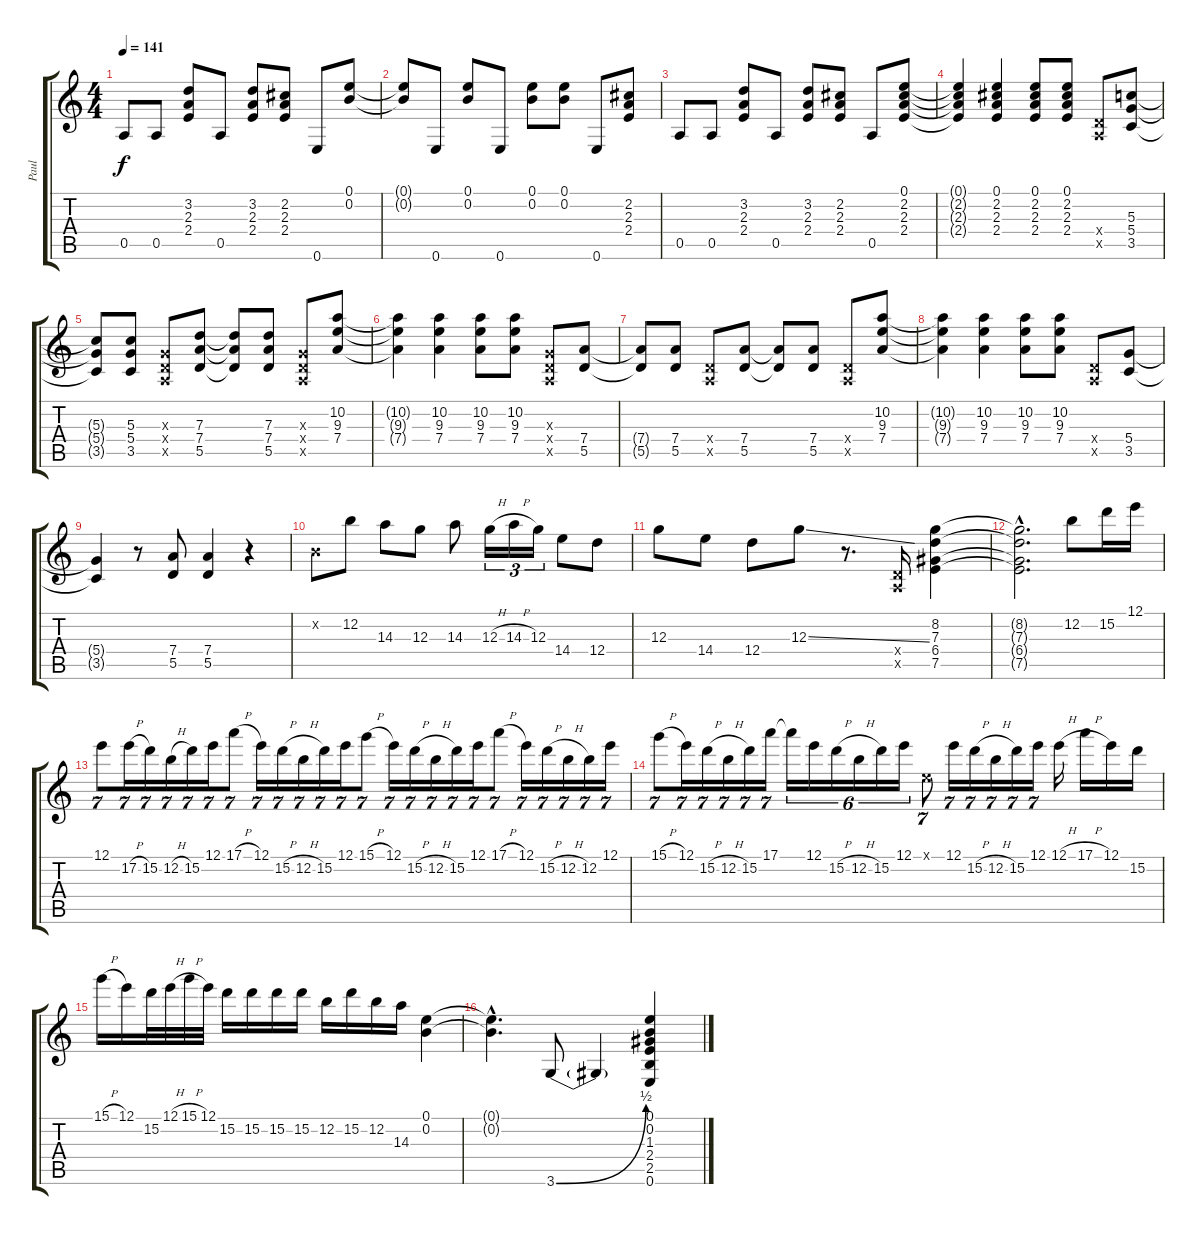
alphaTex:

\track ("Paul" "Paul") {instrument distortionguitar}
\staff {score tabs}
\tuning (E4 B3 G3 D3 A2 E2) {hide}
\ts (4 4)
\tempo 141
\clef g2
\ks c
0.5.8{dy f} 0.5.8 (3.2 2.3 2.4).8 0.5.8 (3.2 2.3 2.4).8 (2.2 2.3 2.4).8 0.6.8 (0.1 0.2).8 |
(0.1{t} 0.2{t}).8 0.6.8 (0.1 0.2).8 0.6.8 (0.1 0.2).8 (0.1 0.2).8 0.6.8 (2.2 2.3 2.4).8 |
0.5.8 0.5.8 (3.2 2.3 2.4).8 0.5.8 (3.2 2.3 2.4).8 (2.2 2.3 2.4).8 0.5.8 (0.1 2.2 2.3 2.4).8 |
(0.1{t} 2.2{t} 2.3{t} 2.4{t}).4 (0.1 2.2 2.3 2.4).4 (0.1 2.2 2.3 2.4).8 (0.1 2.2 2.3 2.4).8 (0.4{x} 0.5{x}).8 (5.3 5.4 3.5).8 |
(5.3{t} 5.4{t} 3.5{t}).8 (5.3 5.4 3.5).8 (0.3{x} 0.4{x} 0.5{x}).8 (7.3 7.4 5.5).8 (7.3{t} 7.4{t} 5.5{t}).8 (7.3 7.4 5.5).8 (0.3{x} 0.4{x} 0.5{x}).8 (10.2 9.3 7.4).8 |
(10.2{t} 9.3{t} 7.4{t}).4 (10.2 9.3 7.4).4 (10.2 9.3 7.4).8 (10.2 9.3 7.4).8 (0.3{x} 0.4{x} 0.5{x}).8 (7.4 5.5).8 |
(7.4{t} 5.5{t}).8 (7.4 5.5).8 (0.4{x} 0.5{x}).8 (7.4 5.5).8 (7.4{t} 5.5{t}).8 (7.4 5.5).8 (0.4{x} 0.5{x}).8 (10.2 9.3 7.4).8 |
(10.2{t} 9.3{t} 7.4{t}).4 (10.2 9.3 7.4).4 (10.2 9.3 7.4).8 (10.2 9.3 7.4).8 (0.4{x} 0.5{x}).8 (5.4 3.5).8 |
(5.4{t} 3.5{t}).4 r.8 (7.4 5.5).8 (7.4 5.5).4 r.4 |
0.2{x}.8 12.2.8 14.3.8 12.3.8 14.3.8 12.3{h}.16{tu (3 2)} 14.3{h}.16{tu (3 2)} 12.3.16{tu (3 2)} 14.4.8 12.4.8 |
12.3.8 14.4.8 12.4.8 12.3{ss}.8 r.8{d} (0.4{x} 0.5{x}).16 (8.2 7.3 6.4 7.5).4 |
(8.2{hac t} 7.3{hac t} 6.4{hac t} 7.5{hac t}).2{d} 12.2.8 15.2.16 12.1.16 |
12.1.8{tu (7 4)} 17.2{h}.16{tu (7 4)} 15.2.16{tu (7 4)} 12.2{h}.16{tu (7 4)} 15.2.16{tu (7 4)} 12.1.16{tu (7 4)} 17.1{h}.8{tu (7 4)} 12.1.16{tu (7 4)} 15.2{h}.16{tu (7 4)} 12.2{h}.16{tu (7 4)} 15.2.16{tu (7 4)} 12.1.16{tu (7 4)} 15.1{h}.8{tu (7 4)} 12.1.16{tu (7 4)} 15.2{h}.16{tu (7 4)} 12.2{h}.16{tu (7 4)} 15.2.16{tu (7 4)} 12.1.16{tu (7 4)} 17.1{h}.8{tu (7 4)} 12.1.16{tu (7 4)} 15.2{h}.16{tu (7 4)} 12.2{h}.16{tu (7 4)} 12.2.16{tu (7 4)} 12.1.16{tu (7 4)} |
15.1{h}.8{tu (7 4)} 12.1.16{tu (7 4)} 15.2{h}.16{tu (7 4)} 12.2{h}.16{tu (7 4)} 15.2.16{tu (7 4)} 17.1.16{tu (7 4)} 17.1{t}.16{tu (6 4)} 12.1.16{tu (6 4)} 15.2{h}.16{tu (6 4)} 12.2{h}.16{tu (6 4)} 15.2.16{tu (6 4)} 12.1.16{tu (6 4)} 0.1{x}.8{tu (7 4)} 12.1.16{tu (7 4)} 15.2{h}.16{tu (7 4)} 12.2{h}.16{tu (7 4)} 15.2.16{tu (7 4)} 12.1.16{tu (7 4)} 12.1{h}.16 17.1{h}.16 12.1.16 15.2.16 |
15.1{h}.16 12.1.16 15.2.32 12.1{h}.32 15.1{h}.32 12.1.32 15.2.16 15.2.16 15.2.16 15.2.16 12.2.16 15.2.16 12.2.16 14.3.16 (0.1 0.2).4 |
(0.1{hac t} 0.2{hac t}).4{d} 3.6{be (bend 0 0 60 2)}.8 3.6{t}.4 (0.1 0.2 1.3 2.4 2.5 0.6).4
